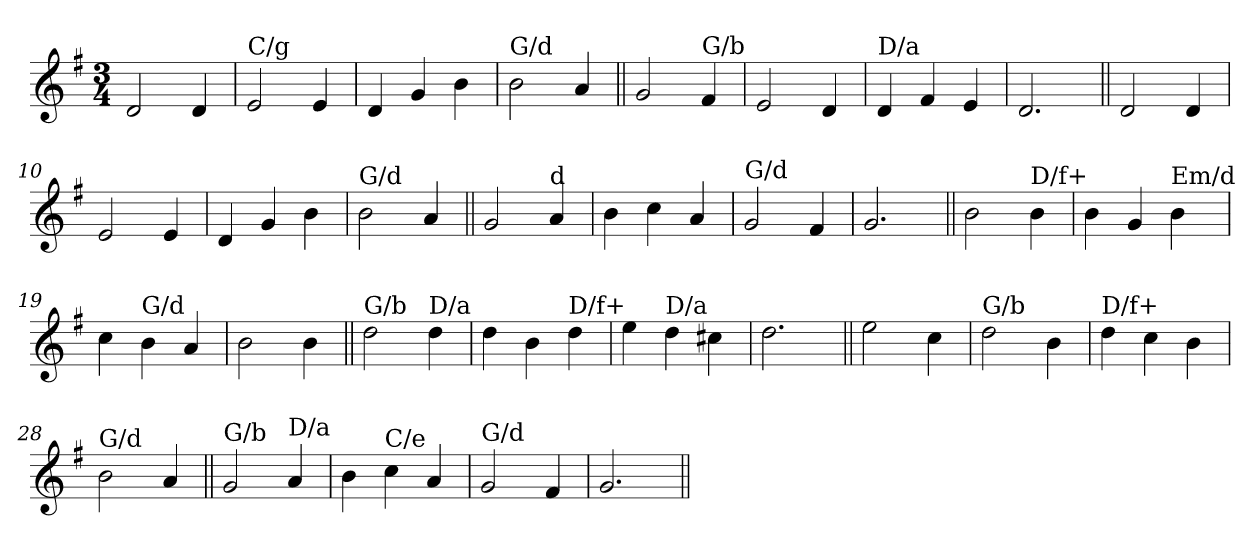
**kern
*part1
*staff1
*clefG2
*k[f#]
*G:
*M3/4
=1
2d/
4d/
=2
!LO:TX:a:t=C/g
2e/
4e/
=3
4d/
4g/
4b\
=4
!LO:TX:a:t=G/d
2b\
4a/
=5||
2g/
!LO:TX:a:t=G/b
4f#/
=6
2e/
4d/
=7
!LO:TX:a:t=D/a
4d/
4f#/
4e/
=8
2.d/
=9||
2d/
4d/
=10
2e/
4e/
=11
4d/
4g/
4b\
=12
!LO:TX:a:t=G/d
2b\
4a/
=13||
2g/
!LO:TX:a:t=d
4a/
=14
4b\
4cc\
4a/
=15
!LO:TX:a:t=G/d
2g/
4f#/
!!LO:LB:g=z
=16
2.g/
=17||
2b\
!LO:TX:a:t=D/f+
4b\
=18
4b\
4g/
!LO:TX:a:t=Em/d
4b\
=19
4cc\
!LO:TX:a:t=G/d
4b\
4a/
=20
2b\
4b\
=21||
!LO:TX:a:t=G/b
2dd\
!LO:TX:a:t=D/a
4dd\
=22
4dd\
4b\
!LO:TX:a:t=D/f+
4dd\
=23
4ee\
!LO:TX:a:t=D/a
4dd\
4cc#X\
=24
2.dd\
=25||
2ee\
4cc\
=26
!LO:TX:a:t=G/b
2dd\
4b\
=27
!LO:TX:a:t=D/f+
4dd\
4cc\
4b\
=28
!LO:TX:a:t=G/d
2b\
4a/
=29||
!LO:TX:a:t=G/b
2g/
!LO:TX:a:t=D/a
4a/
!!LO:LB:g=z
=30
4b\
!LO:TX:a:t=C/e
4cc\
4a/
=31
!LO:TX:a:t=G/d
2g/
4f#/
=32
2.g/
=||
*-
